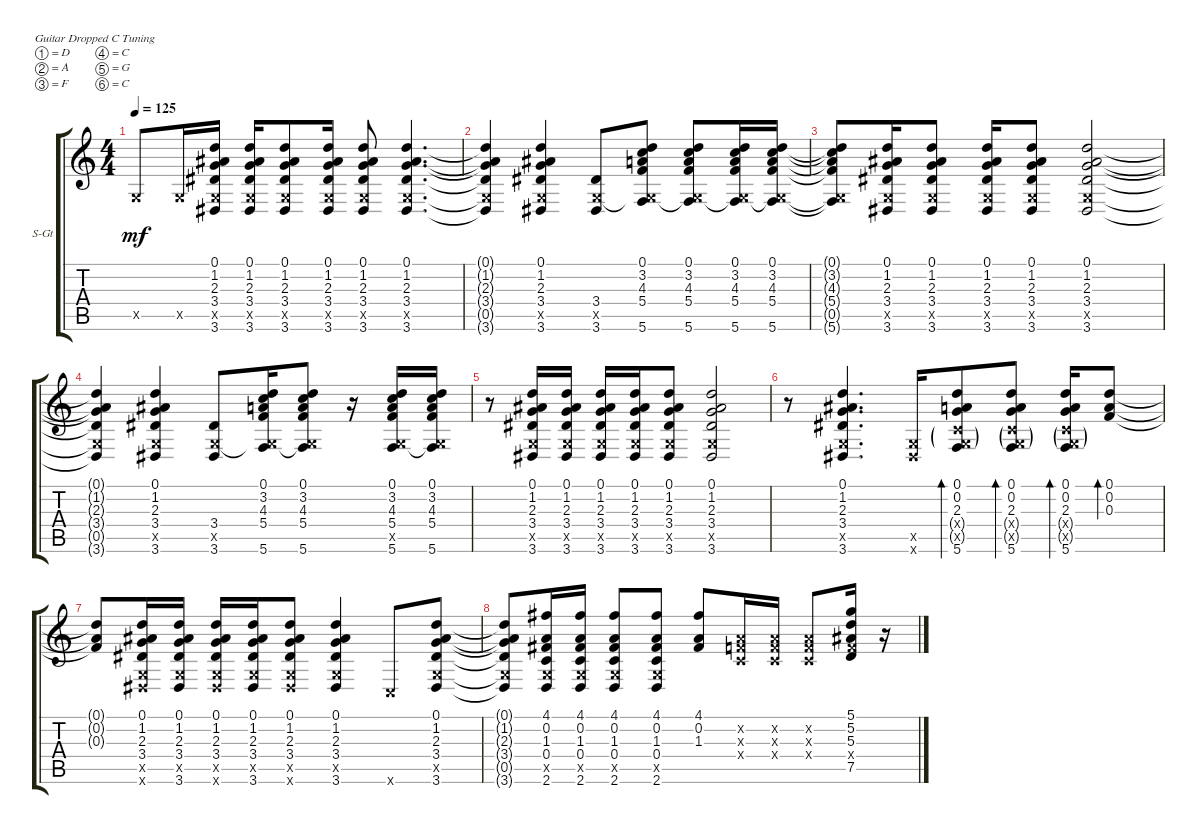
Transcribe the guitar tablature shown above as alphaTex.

\defaultSystemsLayout 4
\bracketExtendMode groupsimilarinstruments
\firstSystemTrackNameOrientation horizontal
\otherSystemsTrackNameOrientation horizontal
\track ("Steel Guitar" "S-Gt") {instrument acousticguitarsteel}
\staff {score tabs}
\tuning (D4 A3 F3 C3 G2 C2)
\ts (4 4)
\tempo 125
\clef g2
\ks c
0.5{x}.8{dy mf} 0.5{x}.16 (0.5{x} 3.6 3.4 2.3 1.2 0.1).16 (3.6 0.5{x} 3.4 2.3 1.2 0.1).16 (3.6 0.5{x} 3.4 2.3 1.2 0.1).8 (3.6 0.5{x} 3.4 2.3 1.2 0.1).16 (3.6 0.5{x} 3.4 2.3 1.2 0.1).8 (3.6 0.5{x} 3.4 2.3 1.2 0.1).4{d} |
(0.1{t} 1.2{t} 2.3{t} 3.4{t} 0.5{x t} 3.6{t}).4 (3.6 0.5{x} 3.4 2.3 1.2 0.1).4 (3.6 0.5{x} 3.4).8 (5.6 5.4 4.3 3.2 0.1 0.5{x t}).8 (5.6 5.4 4.3 3.2 0.1 0.5{x t}).8 (5.6 5.4 4.3 3.2 0.1 0.5{x t}).16 (5.6 5.4 4.3 3.2 0.1 0.5{x t}).16 |
(5.6{t} 5.4{t} 4.3{t} 3.2{t} 0.1{t} 0.5{x t}).8 (3.6 0.5{x} 3.4 2.3 1.2 0.1).16 (3.6 0.5{x} 3.4 2.3 1.2 0.1).8 (3.6 0.5{x} 3.4 2.3 1.2 0.1).16 (3.6 0.5{x} 3.4 2.3 1.2 0.1).8 (3.6 0.5{x} 3.4 2.3 1.2 0.1).2 |
(3.6{t} 0.5{x t} 3.4{t} 2.3{t} 1.2{t} 0.1{t}).4 (3.6 0.5{x} 3.4 2.3 1.2 0.1).4 (3.6 0.5{x} 3.4).8 (5.6 5.4 4.3 3.2 0.1 0.5{x t}).16 (5.6 5.4 4.3 3.2 0.1 0.5{x t}).8 r.16 (5.6 5.4 4.3 3.2 0.1 0.5{x}).16 (5.6 5.4 4.3 3.2 0.1 0.5{x t}).16 |
r.8 (3.6 0.5{x} 3.4 2.3 1.2 0.1).16 (3.6 0.5{x} 3.4 2.3 1.2 0.1).16 (3.6 0.5{x} 3.4 2.3 1.2 0.1).16 (3.6 0.5{x} 3.4 2.3 1.2 0.1).16 (3.6 0.5{x} 3.4 2.3 1.2 0.1).8 (3.6 0.5{x} 3.4 2.3 1.2 0.1).2 |
r.8 (3.6 0.5{x} 3.4 2.3 1.2 0.1).4{d} (3.6{x} 0.5{x}).16 (5.6 2.3 0.4{g x} 0.5{g x} 0.2 0.1).8{bd 30} (2.3 5.6 0.5{g x} 0.4{g x} 0.2 0.1).8{bd 30} (2.3 5.6 0.4{g x} 0.5{g x} 0.1 0.2).16{bd 30} (0.1 0.2 0.3).8{bd 30} |
(0.3{t} 0.2{t} 0.1{t}).8 (3.6{x} 0.5{x} 3.4 2.3 1.2 0.1).16 (3.6 0.5{x} 3.4 2.3 1.2 0.1).16 (3.6{x} 0.5{x} 3.4 2.3 1.2 0.1).16 (3.6 0.5{x} 3.4 2.3 1.2 0.1).16 (3.6{x} 0.5{x} 3.4 2.3 1.2 0.1).8 (3.6 0.5{x} 3.4 2.3 1.2 0.1).4 0.6{x}.8 (3.6 0.5{x} 3.4 2.3 1.2 0.1).8 |
(3.6{t} 0.5{x t} 3.4{t} 2.3{t} 1.2{t} 0.1{t}).8 (2.6 0.5{x} 0.4 1.3 0.2 4.1).16 (2.6 0.5{x} 0.4 1.3 0.2 4.1).16 (2.6 0.5{x} 0.4 1.3 0.2 4.1).8 (2.6 0.5{x} 0.4 1.3 0.2 4.1).8 (4.1 0.2 1.3).8 (0.2{x} 0.3{x} 0.4{x}).16 (0.2{x} 0.3{x} 0.4{x}).16 (0.2{x} 0.3{x} 0.4{x}).8 (5.1 5.2 5.3 5.4{x} 7.5).16 r.16
